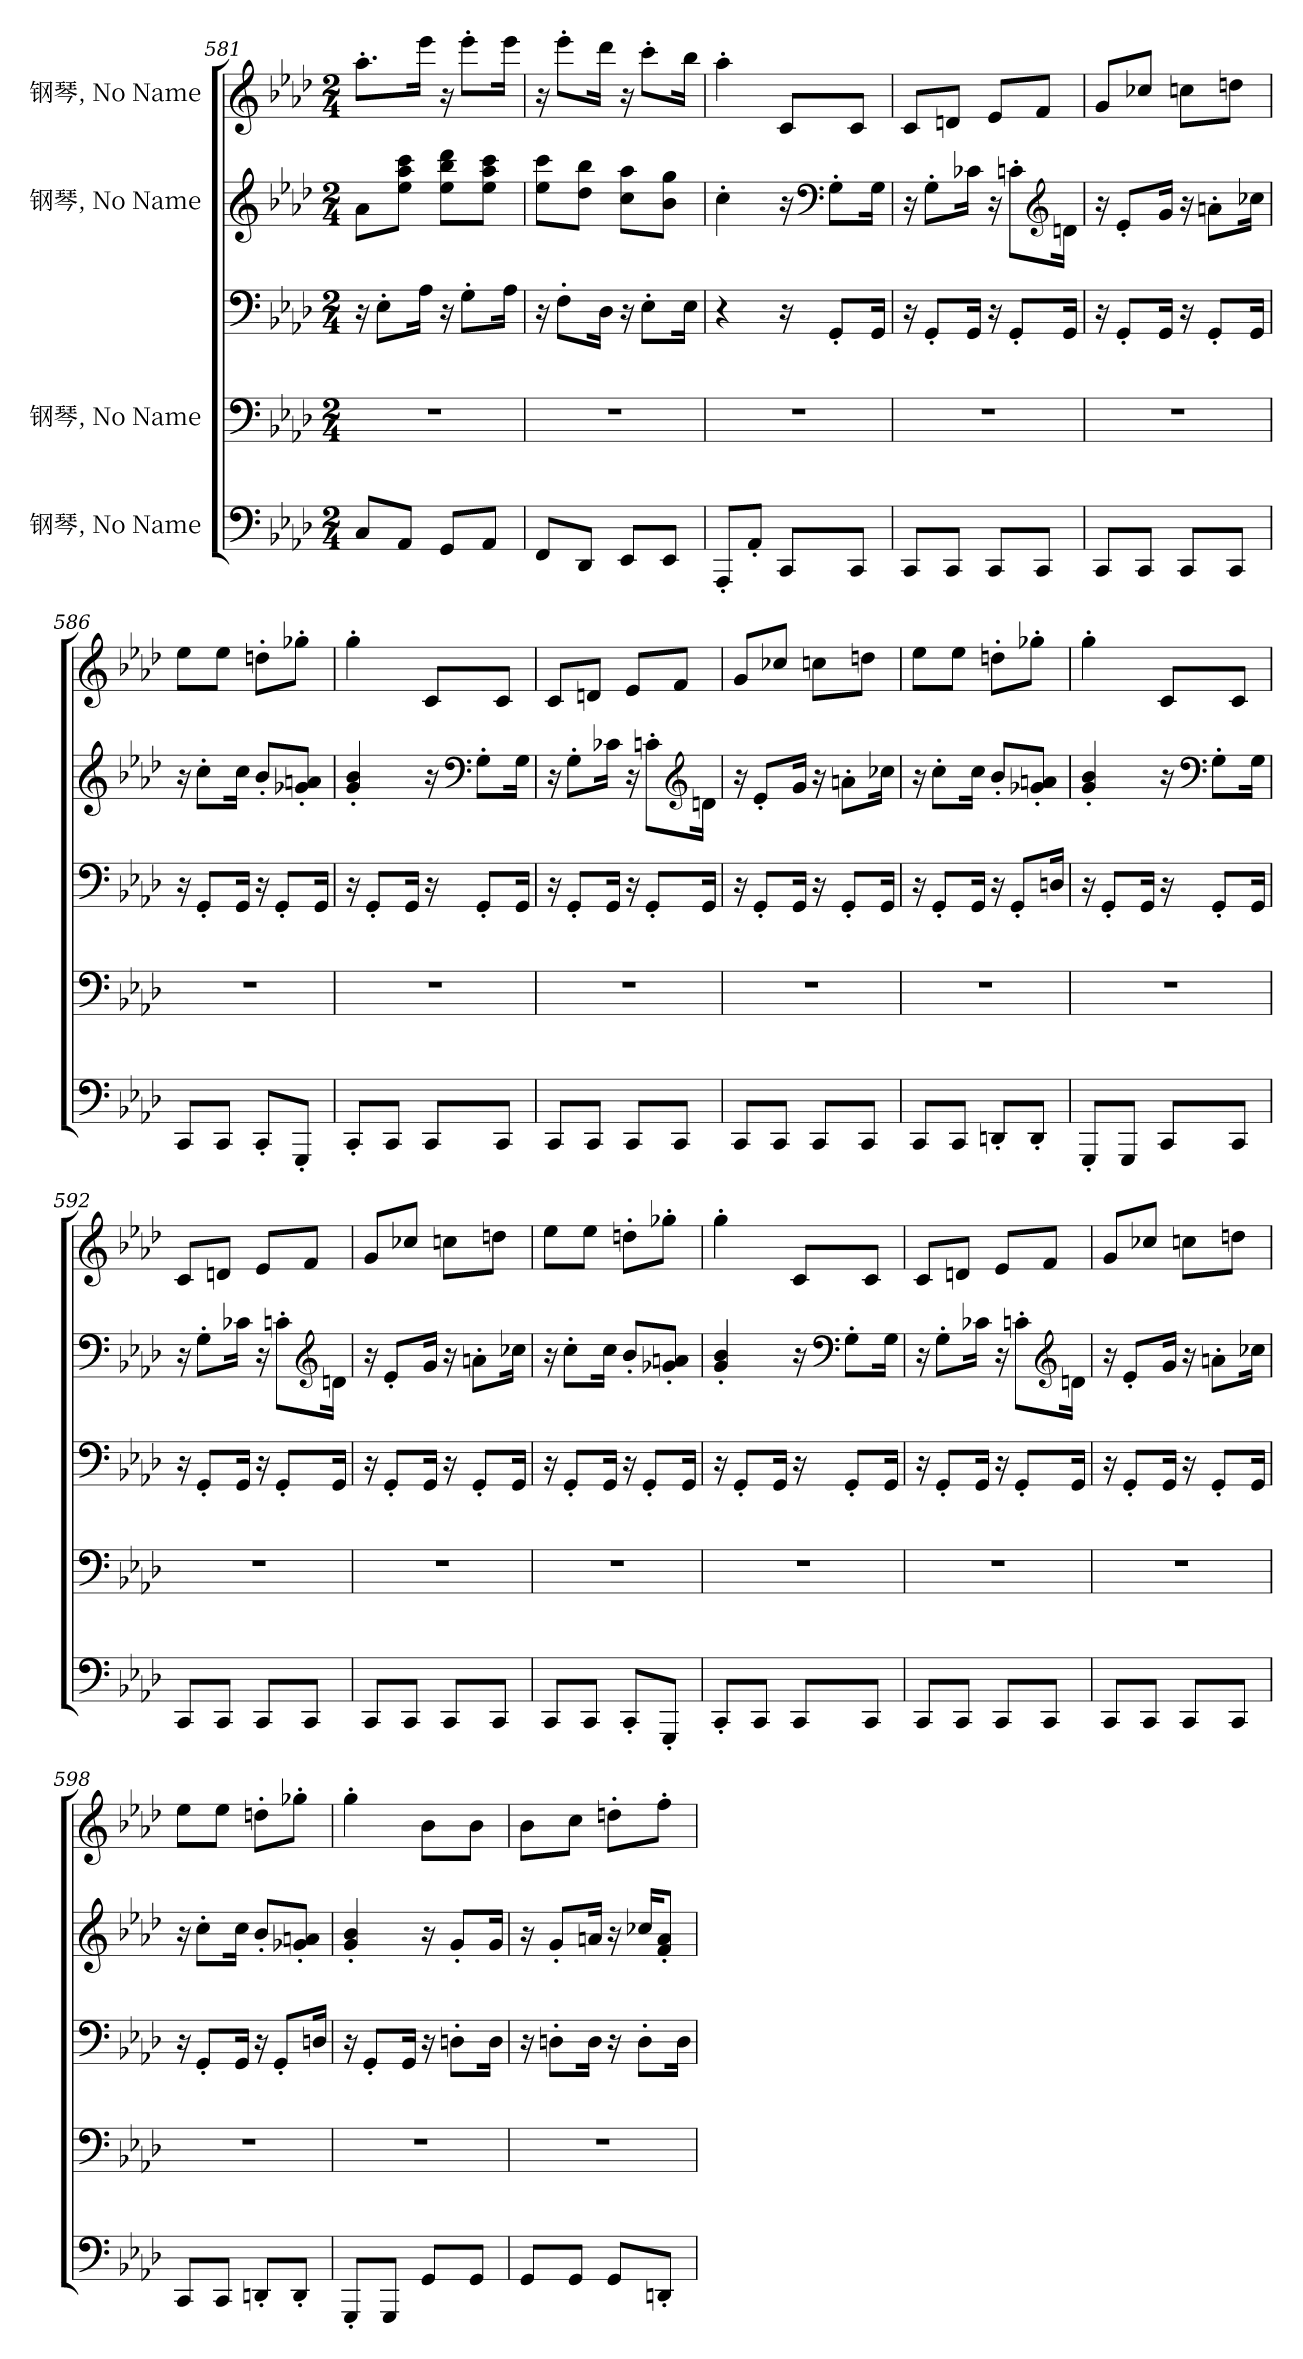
**kern	**kern	**kern	**kern	**kern
*part4	*part3	*part3	*part2	*part1
*staff5	*staff4	*staff3	*staff2	*staff1
*I"钢琴, No Name	*I"钢琴, No Name	*	*I"钢琴, No Name	*I"钢琴, No Name
*clefF4	*clefF4	*clefF4	*clefG2	*clefG2
*k[b-e-a-d-]	*k[b-e-a-d-]	*k[b-e-a-d-]	*k[b-e-a-d-]	*k[b-e-a-d-]
*M2/4	*M2/4	*M2/4	*M2/4	*M2/4
=581	=581	=581	=581	=581
8C/L	2r	16r	8a-\L	8.aa-'\L
.	.	8E-'\L	.	.
8AA-/J	.	.	8ee-\ 8aa-\ 8ccc\J	.
.	.	16A-\Jk	.	16eee-\Jk
8GG/L	.	16r	8ee-\ 8bb-\ 8ddd-\L	16r
.	.	8G'\L	.	8eee-'\L
8AA-/J	.	.	8ee-\ 8aa-\ 8ccc\J	.
.	.	16A-\Jk	.	16eee-\Jk
=582	=582	=582	=582	=582
8FF/L	2r	16r	8ee-\ 8ccc\L	16r
.	.	8F'\L	.	8eee-'\L
8DD-/J	.	.	8dd-\ 8bb-\J	.
.	.	16D-\Jk	.	16ddd-\Jk
8EE-/L	.	16r	8cc\ 8aa-\L	16r
.	.	8E-'\L	.	8ccc'\L
8EE-/J	.	.	8b-\ 8gg\J	.
*	*	*	*	*MM143
.	.	16E-\Jk	.	16bb-\Jk
=583	=583	=583	=583	=583
8AAA-'/L	2r	4r	4cc'\	4aa-'\
8AA-'/J	.	.	.	.
*	*	*	*	*MM145
8CC/L	.	16r	16r	8c/L
*	*	*	*clefF4	*
.	.	8GG'/L	8G'\L	.
8CC/J	.	.	.	8c/J
.	.	16GG/Jk	16G\Jk	.
!!LO:LB:g=z
=584	=584	=584	=584	=584
8CC/L	2r	16r	16r	8c/L
.	.	8GG'/L	8G'\L	.
8CC/J	.	.	.	8dn/J
.	.	16GG/Jk	16c-X\Jk	.
8CC/L	.	16r	16r	8e-/L
.	.	8GG'/L	8cn'\L	.
8CC/J	.	.	.	8f/J
*	*	*	*clefG2	*
.	.	16GG/Jk	16dn\Jk	.
=585	=585	=585	=585	=585
8CC/L	2r	16r	16r	8g/L
.	.	8GG'/L	8e-'/L	.
8CC/J	.	.	.	8cc-X/J
.	.	16GG/Jk	16g/Jk	.
8CC/L	.	16r	16r	8ccn\L
.	.	8GG'/L	8an'\L	.
8CC/J	.	.	.	8ddn\J
.	.	16GG/Jk	16cc-X\Jk	.
=586	=586	=586	=586	=586
8CC/L	2r	16r	16r	8ee-\L
.	.	8GG'/L	8cc'\L	.
8CC/J	.	.	.	8ee-\J
.	.	16GG/Jk	16cc\Jk	.
8CC'/L	.	16r	8b-'/L	8ddn'\L
.	.	8GG'/L	.	.
8GGG'/J	.	.	8g-X/' 8an/'J	8gg-X'\J
.	.	16GG/Jk	.	.
=587	=587	=587	=587	=587
*	*	*	*	*MM134
8CC'/L	2r	16r	4g/' 4b-/'	4gg'\
.	.	8GG'/L	.	.
8CC/J	.	.	.	.
.	.	16GG/Jk	.	.
*	*	*	*	*MM145
8CC/L	.	16r	16r	8c/L
*	*	*	*clefF4	*
.	.	8GG'/L	8G'\L	.
8CC/J	.	.	.	8c/J
.	.	16GG/Jk	16G\Jk	.
!!LO:PB:g=z
=588	=588	=588	=588	=588
8CC/L	2r	16r	16r	8c/L
.	.	8GG'/L	8G'\L	.
8CC/J	.	.	.	8dn/J
.	.	16GG/Jk	16c-X\Jk	.
8CC/L	.	16r	16r	8e-/L
.	.	8GG'/L	8cn'\L	.
8CC/J	.	.	.	8f/J
*	*	*	*clefG2	*
.	.	16GG/Jk	16dn\Jk	.
=589	=589	=589	=589	=589
8CC/L	2r	16r	16r	8g/L
.	.	8GG'/L	8e-'/L	.
8CC/J	.	.	.	8cc-X/J
.	.	16GG/Jk	16g/Jk	.
8CC/L	.	16r	16r	8ccn\L
.	.	8GG'/L	8an'\L	.
8CC/J	.	.	.	8ddn\J
.	.	16GG/Jk	16cc-X\Jk	.
=590	=590	=590	=590	=590
8CC/L	2r	16r	16r	8ee-\L
.	.	8GG'/L	8cc'\L	.
8CC/J	.	.	.	8ee-\J
.	.	16GG/Jk	16cc\Jk	.
8DDn'/L	.	16r	8b-'/L	8ddn'\L
.	.	8GG'/L	.	.
8DD'/J	.	.	8g-X/' 8an/'J	8gg-X'\J
.	.	16Dn/Jk	.	.
=591	=591	=591	=591	=591
*	*	*	*	*MM134
8GGG'/L	2r	16r	4g/' 4b-/'	4gg'\
.	.	8GG'/L	.	.
8GGG/J	.	.	.	.
.	.	16GG/Jk	.	.
*	*	*	*	*MM145
8CC/L	.	16r	16r	8c/L
*	*	*	*clefF4	*
.	.	8GG'/L	8G'\L	.
8CC/J	.	.	.	8c/J
.	.	16GG/Jk	16G\Jk	.
!!LO:LB:g=z
=592	=592	=592	=592	=592
8CC/L	2r	16r	16r	8c/L
.	.	8GG'/L	8G'\L	.
8CC/J	.	.	.	8dn/J
.	.	16GG/Jk	16c-X\Jk	.
8CC/L	.	16r	16r	8e-/L
.	.	8GG'/L	8cn'\L	.
8CC/J	.	.	.	8f/J
*	*	*	*clefG2	*
.	.	16GG/Jk	16dn\Jk	.
=593	=593	=593	=593	=593
8CC/L	2r	16r	16r	8g/L
.	.	8GG'/L	8e-'/L	.
8CC/J	.	.	.	8cc-X/J
.	.	16GG/Jk	16g/Jk	.
8CC/L	.	16r	16r	8ccn\L
.	.	8GG'/L	8an'\L	.
8CC/J	.	.	.	8ddn\J
.	.	16GG/Jk	16cc-X\Jk	.
=594	=594	=594	=594	=594
8CC/L	2r	16r	16r	8ee-\L
.	.	8GG'/L	8cc'\L	.
8CC/J	.	.	.	8ee-\J
.	.	16GG/Jk	16cc\Jk	.
8CC'/L	.	16r	8b-'/L	8ddn'\L
.	.	8GG'/L	.	.
8GGG'/J	.	.	8g-X/' 8an/'J	8gg-X'\J
.	.	16GG/Jk	.	.
=595	=595	=595	=595	=595
*	*	*	*	*MM134
8CC'/L	2r	16r	4g/' 4b-/'	4gg'\
.	.	8GG'/L	.	.
8CC/J	.	.	.	.
.	.	16GG/Jk	.	.
*	*	*	*	*MM145
8CC/L	.	16r	16r	8c/L
*	*	*	*clefF4	*
.	.	8GG'/L	8G'\L	.
8CC/J	.	.	.	8c/J
.	.	16GG/Jk	16G\Jk	.
!!LO:PB:g=z
=596	=596	=596	=596	=596
8CC/L	2r	16r	16r	8c/L
.	.	8GG'/L	8G'\L	.
8CC/J	.	.	.	8dn/J
.	.	16GG/Jk	16c-X\Jk	.
8CC/L	.	16r	16r	8e-/L
.	.	8GG'/L	8cn'\L	.
8CC/J	.	.	.	8f/J
*	*	*	*clefG2	*
.	.	16GG/Jk	16dn\Jk	.
=597	=597	=597	=597	=597
8CC/L	2r	16r	16r	8g/L
.	.	8GG'/L	8e-'/L	.
8CC/J	.	.	.	8cc-X/J
.	.	16GG/Jk	16g/Jk	.
8CC/L	.	16r	16r	8ccn\L
.	.	8GG'/L	8an'\L	.
8CC/J	.	.	.	8ddn\J
.	.	16GG/Jk	16cc-X\Jk	.
=598	=598	=598	=598	=598
8CC/L	2r	16r	16r	8ee-\L
.	.	8GG'/L	8cc'\L	.
8CC/J	.	.	.	8ee-\J
.	.	16GG/Jk	16cc\Jk	.
8DDn'/L	.	16r	8b-'/L	8ddn'\L
.	.	8GG'/L	.	.
8DD'/J	.	.	8g-X/' 8an/'J	8gg-X'\J
.	.	16Dn/Jk	.	.
=599	=599	=599	=599	=599
*	*	*	*	*MM134
8GGG'/L	2r	16r	4g/' 4b-/'	4gg'\
.	.	8GG'/L	.	.
8GGG/J	.	.	.	.
.	.	16GG/Jk	.	.
*	*	*	*	*MM145
8GG/L	.	16r	16r	8b-\L
.	.	8Dn'\L	8g'/L	.
8GG/J	.	.	.	8b-\J
.	.	16D\Jk	16g/Jk	.
!!LO:LB:g=z
=600	=600	=600	=600	=600
8GG/L	2r	16r	16r	8b-\L
.	.	8Dn'\L	8g'/L	.
8GG/J	.	.	.	8cc\J
.	.	16D\Jk	16an/Jk	.
8GG/L	.	16r	16r	8ddn'\L
.	.	8D'\L	16cc-X/KL	.
8DDn'/J	.	.	8f/' 8a/'J	8ff'\J
.	.	16D\Jk	.	.
=	=	=	=	=
*-	*-	*-	*-	*-
